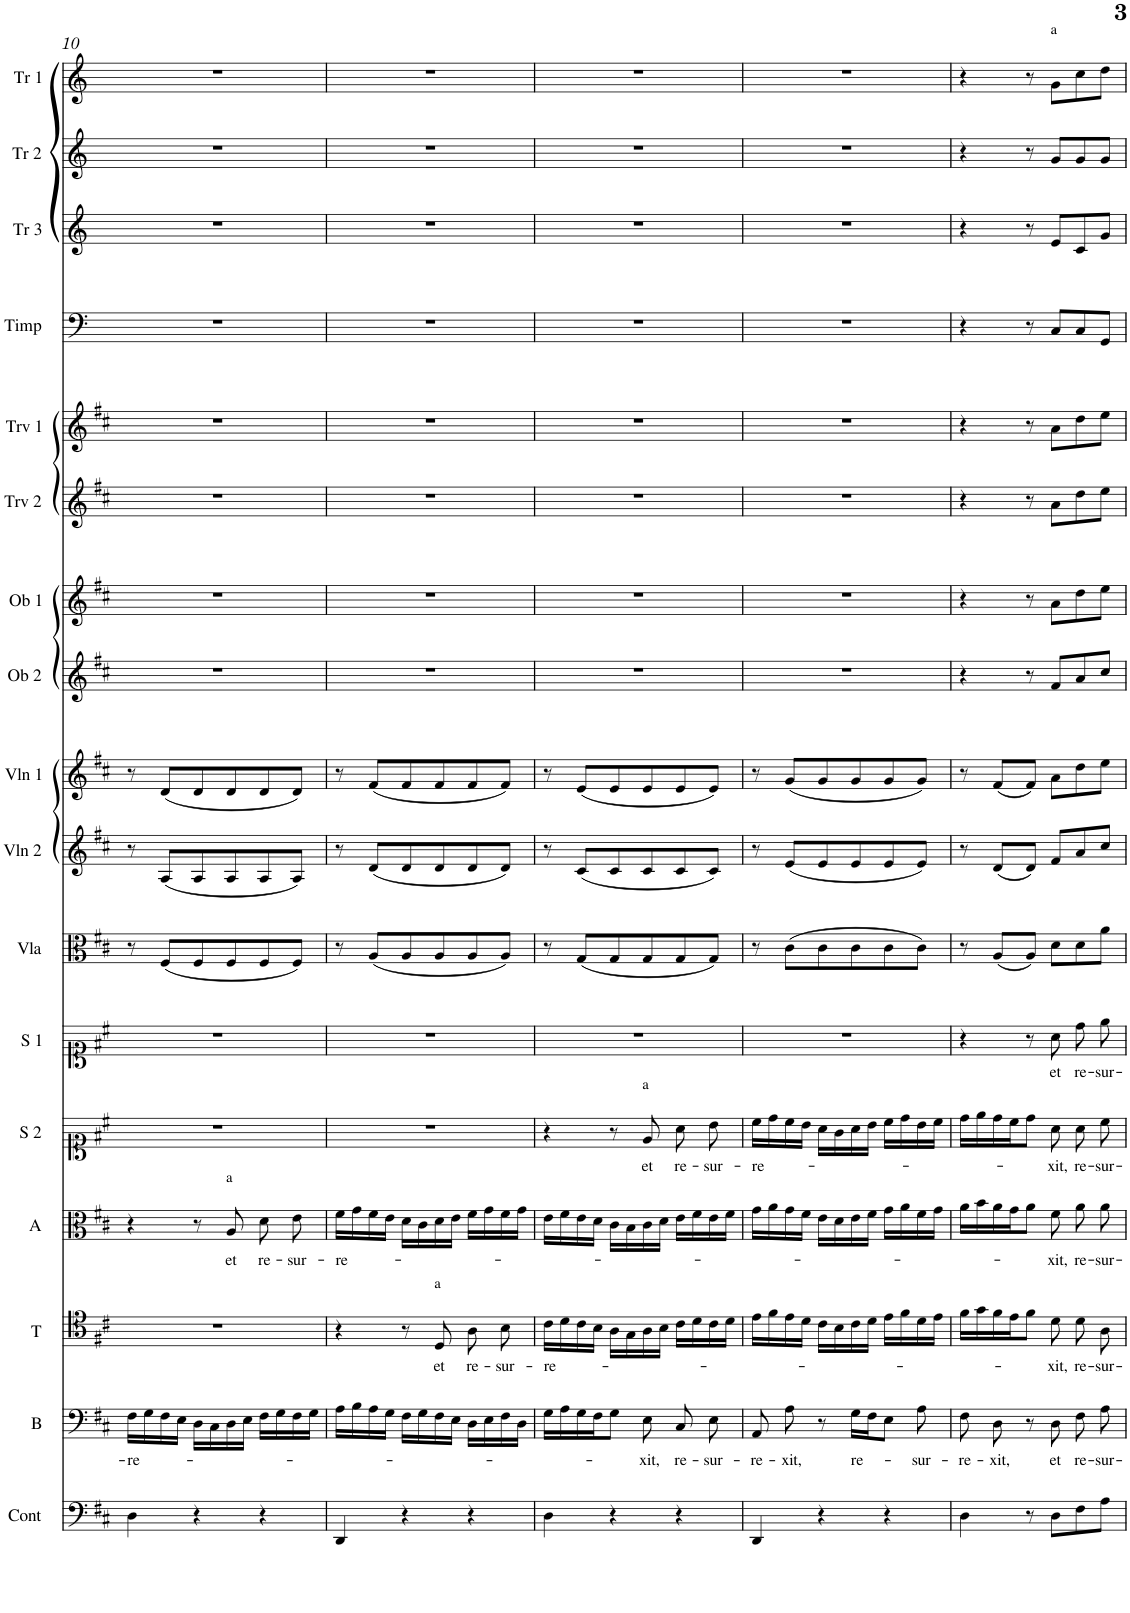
**kern	**kern	**text	**kern	**text	**kern	**text	**kern	**text	**kern	**text	**kern	**kern	**kern	**kern	**kern	**kern	**kern	**kern	**kern	**kern	**kern
*part17	*part16	*part16	*part15	*part15	*part14	*part14	*part13	*part13	*part12	*part12	*part11	*part10	*part9	*part8	*part7	*part6	*part5	*part4	*part3	*part2	*part1
*staff17	*staff16	*staff16	*staff15	*staff15	*staff14	*staff14	*staff13	*staff13	*staff12	*staff12	*staff11	*staff10	*staff9	*staff8	*staff7	*staff6	*staff5	*staff4	*staff3	*staff2	*staff1
*I"Continuo	*I"Bass	*	*I"Tenor	*	*I"Alto	*	*I"Soprano 2	*	*I"Soprano 1	*	*I"Viola	*I"Violin 2	*I"Violin 1	*I"Oboe 2	*I"Oboe 1	*I"Traverso 2	*I"Traverso 1	*I"Timpani	*I"Tromba 3	*I"Tromba 2	*I"Tromba 1
*I'Cont	*I'B	*	*I'T	*	*I'A	*	*I'S 2	*	*I'S 1	*	*I'Vla	*I'Vln 2	*I'Vln 1	*I'Ob 2	*I'Ob 1	*I'Trv 2	*I'Trv 1	*I'Timp	*I'Tr 3	*I'Tr 2	*I'Tr 1
!!LO:PB:g=z
*clefF4	*clefF4	*	*clefC4	*	*clefC3	*	*clefC1	*	*clefC1	*	*clefC3	*clefG2	*clefG2	*clefG2	*clefG2	*clefG2	*clefG2	*clefF4	*clefG2	*clefG2	*clefG2
*	*	*	*	*	*	*	*	*	*	*	*	*	*	*	*	*	*	*Trd-1c-2	*Trd-1c-2	*Trd-1c-2	*Trd-1c-2
*k[f#c#]	*k[f#c#]	*	*k[f#c#]	*	*k[f#c#]	*	*k[f#c#]	*	*k[f#c#]	*	*k[f#c#]	*k[f#c#]	*k[f#c#]	*k[f#c#]	*k[f#c#]	*k[f#c#]	*k[f#c#]	*k[]	*k[]	*k[]	*k[]
*M3/4	*M3/4	*	*M3/4	*	*M3/4	*	*M3/4	*	*M3/4	*	*M3/4	*M3/4	*M3/4	*M3/4	*M3/4	*M3/4	*M3/4	*M3/4	*M3/4	*M3/4	*M3/4
=10	=10	=10	=10	=10	=10	=10	=10	=10	=10	=10	=10	=10	=10	=10	=10	=10	=10	=10	=10	=10	=10
!	!	!LO:LY:b	!	!	!	!	!	!	!	!	!	!	!	!	!	!	!	!	!	!	!
4D\	16F#\LL	-re-	2.r	.	4r	.	2.r	.	2.r	.	8r	8r	8r	2.r	2.r	2.r	2.r	2.r	2.r	2.r	2.r
.	16G\	.	.	.	.	.	.	.	.	.	.	.	.	.	.	.	.	.	.	.	.
.	16F#\	.	.	.	.	.	.	.	.	.	(8F#/L	(8A/L	(8d/L	.	.	.	.	.	.	.	.
.	16E\JJ	.	.	.	.	.	.	.	.	.	.	.	.	.	.	.	.	.	.	.	.
4r	16D\LL	.	.	.	8r	.	.	.	.	.	8F#/	8A/	8d/	.	.	.	.	.	.	.	.
.	16C#\	.	.	.	.	.	.	.	.	.	.	.	.	.	.	.	.	.	.	.	.
!	!	!	!	!	!LO:TX:a:t=a	!	!	!	!	!	!	!	!	!	!	!	!	!	!	!	!
!	!	!	!	!	!	!LO:LY:b	!	!	!	!	!	!	!	!	!	!	!	!	!	!	!
.	16D\	.	.	.	8A/	et	.	.	.	.	8F#/	8A/	8d/	.	.	.	.	.	.	.	.
.	16E\JJ	.	.	.	.	.	.	.	.	.	.	.	.	.	.	.	.	.	.	.	.
!	!	!	!	!	!	!LO:LY:b	!	!	!	!	!	!	!	!	!	!	!	!	!	!	!
4r	16F#\LL	.	.	.	8d\	re-	.	.	.	.	8F#/	8A/	8d/	.	.	.	.	.	.	.	.
.	16G\	.	.	.	.	.	.	.	.	.	.	.	.	.	.	.	.	.	.	.	.
!	!	!	!	!	!	!LO:LY:b	!	!	!	!	!	!	!	!	!	!	!	!	!	!	!
.	16F#\	.	.	.	8e\	-sur-	.	.	.	.	8F#/J)	8A/J)	8d/J)	.	.	.	.	.	.	.	.
.	16G\JJ	.	.	.	.	.	.	.	.	.	.	.	.	.	.	.	.	.	.	.	.
=11	=11	=11	=11	=11	=11	=11	=11	=11	=11	=11	=11	=11	=11	=11	=11	=11	=11	=11	=11	=11	=11
!	!	!	!	!	!	!LO:LY:b	!	!	!	!	!	!	!	!	!	!	!	!	!	!	!
4DD/	16A\LL	.	4r	.	16f#\LL	-re-	2.r	.	2.r	.	8r	8r	8r	2.r	2.r	2.r	2.r	2.r	2.r	2.r	2.r
.	16B\	.	.	.	16g\	.	.	.	.	.	.	.	.	.	.	.	.	.	.	.	.
.	16A\	.	.	.	16f#\	.	.	.	.	.	(8A/L	(8d/L	(8f#/L	.	.	.	.	.	.	.	.
.	16G\JJ	.	.	.	16e\JJ	.	.	.	.	.	.	.	.	.	.	.	.	.	.	.	.
4r	16F#\LL	.	8r	.	16d\LL	.	.	.	.	.	8A/	8d/	8f#/	.	.	.	.	.	.	.	.
.	16G\	.	.	.	16c#\	.	.	.	.	.	.	.	.	.	.	.	.	.	.	.	.
!	!	!	!LO:TX:a:t=a	!	!	!	!	!	!	!	!	!	!	!	!	!	!	!	!	!	!
!	!	!	!	!LO:LY:b	!	!	!	!	!	!	!	!	!	!	!	!	!	!	!	!	!
.	16F#\	.	8D/	et	16d\	.	.	.	.	.	8A/	8d/	8f#/	.	.	.	.	.	.	.	.
.	16E\JJ	.	.	.	16e\JJ	.	.	.	.	.	.	.	.	.	.	.	.	.	.	.	.
!	!	!	!	!LO:LY:b	!	!	!	!	!	!	!	!	!	!	!	!	!	!	!	!	!
4r	16D\LL	.	8A\	re-	16f#\LL	.	.	.	.	.	8A/	8d/	8f#/	.	.	.	.	.	.	.	.
.	16E\	.	.	.	16g\	.	.	.	.	.	.	.	.	.	.	.	.	.	.	.	.
!	!	!	!	!LO:LY:b	!	!	!	!	!	!	!	!	!	!	!	!	!	!	!	!	!
.	16F#\	.	8B\	-sur-	16f#\	.	.	.	.	.	8A/J)	8d/J)	8f#/J)	.	.	.	.	.	.	.	.
.	16D\JJ	.	.	.	16g\JJ	.	.	.	.	.	.	.	.	.	.	.	.	.	.	.	.
=12	=12	=12	=12	=12	=12	=12	=12	=12	=12	=12	=12	=12	=12	=12	=12	=12	=12	=12	=12	=12	=12
!	!	!	!	!LO:LY:b	!	!	!	!	!	!	!	!	!	!	!	!	!	!	!	!	!
4D\	16G\LL	.	16c#\LL	-re-	16e\LL	.	4r	.	2.r	.	8r	8r	8r	2.r	2.r	2.r	2.r	2.r	2.r	2.r	2.r
.	16A\	.	16d\	.	16f#\	.	.	.	.	.	.	.	.	.	.	.	.	.	.	.	.
.	16G\	.	16c#\	.	16e\	.	.	.	.	.	(8G/L	(8c#/L	(8e/L	.	.	.	.	.	.	.	.
.	16F#\J	.	16B\JJ	.	16d\JJ	.	.	.	.	.	.	.	.	.	.	.	.	.	.	.	.
4r	8G\J	.	16A\LL	.	16c#\LL	.	8r	.	.	.	8G/	8c#/	8e/	.	.	.	.	.	.	.	.
.	.	.	16G\	.	16B\	.	.	.	.	.	.	.	.	.	.	.	.	.	.	.	.
!	!	!	!	!	!	!	!LO:TX:a:t=a	!	!	!	!	!	!	!	!	!	!	!	!	!	!
!	!	!LO:LY:b	!	!	!	!	!	!LO:LY:b	!	!	!	!	!	!	!	!	!	!	!	!	!
.	8E\	-xit,	16A\	.	16c#\	.	8e/	et	.	.	8G/	8c#/	8e/	.	.	.	.	.	.	.	.
.	.	.	16B\JJ	.	16d\JJ	.	.	.	.	.	.	.	.	.	.	.	.	.	.	.	.
!	!	!LO:LY:b	!	!	!	!	!	!LO:LY:b	!	!	!	!	!	!	!	!	!	!	!	!	!
4r	8C#/	re-	16c#\LL	.	16e\LL	.	8a\	re-	.	.	8G/	8c#/	8e/	.	.	.	.	.	.	.	.
.	.	.	16d\	.	16f#\	.	.	.	.	.	.	.	.	.	.	.	.	.	.	.	.
!	!	!LO:LY:b	!	!	!	!	!	!LO:LY:b	!	!	!	!	!	!	!	!	!	!	!	!	!
.	8E\	-sur-	16c#\	.	16e\	.	8b\	-sur-	.	.	8G/J)	8c#/J)	8e/J)	.	.	.	.	.	.	.	.
.	.	.	16d\JJ	.	16f#\JJ	.	.	.	.	.	.	.	.	.	.	.	.	.	.	.	.
=13	=13	=13	=13	=13	=13	=13	=13	=13	=13	=13	=13	=13	=13	=13	=13	=13	=13	=13	=13	=13	=13
!	!	!LO:LY:b	!	!	!	!	!	!LO:LY:b	!	!	!	!	!	!	!	!	!	!	!	!	!
4DD/	8AA/	-re-	16e\LL	.	16g\LL	.	16cc#\LL	-re-	2.r	.	8r	8r	8r	2.r	2.r	2.r	2.r	2.r	2.r	2.r	2.r
.	.	.	16f#\	.	16a\	.	16dd\	.	.	.	.	.	.	.	.	.	.	.	.	.	.
!	!	!LO:LY:b	!	!	!	!	!	!	!	!	!	!	!	!	!	!	!	!	!	!	!
.	8A\	-xit,	16e\	.	16g\	.	16cc#\	.	.	.	(8c#\L	(8e/L	(8g/L	.	.	.	.	.	.	.	.
.	.	.	16d\JJ	.	16f#\JJ	.	16b\JJ	.	.	.	.	.	.	.	.	.	.	.	.	.	.
4r	8r	.	16c#\LL	.	16e\LL	.	16a\LL	.	.	.	8c#\	8e/	8g/	.	.	.	.	.	.	.	.
.	.	.	16B\	.	16d\	.	16g\	.	.	.	.	.	.	.	.	.	.	.	.	.	.
!	!	!LO:LY:b	!	!	!	!	!	!	!	!	!	!	!	!	!	!	!	!	!	!	!
.	16G\LL	re-	16c#\	.	16e\	.	16a\	.	.	.	8c#\	8e/	8g/	.	.	.	.	.	.	.	.
.	16F#\J	.	16d\JJ	.	16f#\JJ	.	16b\JJ	.	.	.	.	.	.	.	.	.	.	.	.	.	.
4r	8E\J	.	16e\LL	.	16g\LL	.	16cc#\LL	.	.	.	8c#\	8e/	8g/	.	.	.	.	.	.	.	.
.	.	.	16f#\	.	16a\	.	16dd\	.	.	.	.	.	.	.	.	.	.	.	.	.	.
!	!	!LO:LY:b	!	!	!	!	!	!	!	!	!	!	!	!	!	!	!	!	!	!	!
.	8A\	-sur-	16d\	.	16f#\	.	16b\	.	.	.	8c#\J)	8e/J)	8g/J)	.	.	.	.	.	.	.	.
.	.	.	16e\JJ	.	16g\JJ	.	16cc#\JJ	.	.	.	.	.	.	.	.	.	.	.	.	.	.
=14	=14	=14	=14	=14	=14	=14	=14	=14	=14	=14	=14	=14	=14	=14	=14	=14	=14	=14	=14	=14	=14
!	!	!LO:LY:b	!	!	!	!	!	!	!	!	!	!	!	!	!	!	!	!	!	!	!
4D\	8F#\	-re-	16f#\LL	.	16a\LL	.	16dd\LL	.	4r	.	8r	8r	8r	4r	4r	4r	4r	4r	4r	4r	4r
.	.	.	16g\	.	16b\	.	16ee\	.	.	.	.	.	.	.	.	.	.	.	.	.	.
!	!	!LO:LY:b	!	!	!	!	!	!	!	!	!	!	!	!	!	!	!	!	!	!	!
.	8D\	-xit,	16f#\	.	16a\	.	16dd\	.	.	.	(8A/L	(8d/L	(8f#/L	.	.	.	.	.	.	.	.
.	.	.	16e\J	.	16g\J	.	16cc#\J	.	.	.	.	.	.	.	.	.	.	.	.	.	.
8r	8r	.	8f#\J	.	8a\J	.	8dd\J	.	8r	.	8A/J)	8d/J)	8f#/J)	8r	8r	8r	8r	8r	8r	8r	8r
!	!	!	!	!	!	!	!	!	!	!	!	!	!	!	!	!	!	!	!	!	!LO:TX:a:t=a
!	!	!LO:LY:b	!	!LO:LY:b	!	!LO:LY:b	!	!LO:LY:b	!	!LO:LY:b	!	!	!	!	!	!	!	!	!	!	!
8D\L	8D\	et	8d\	-xit,	8f#\	-xit,	8a\	-xit,	8a\	et	8d\L	8f#/L	8a\L	8f#/L	8a\L	8a\L	8a\L	8C/L	8e/L	8g/L	8g\L
!	!	!LO:LY:b	!	!LO:LY:b	!	!LO:LY:b	!	!LO:LY:b	!	!LO:LY:b	!	!	!	!	!	!	!	!	!	!	!
8F#\	8F#\	re-	8d\	re-	8a\	re-	8a\	re-	8dd\L	re-	8d\	8a/	8dd\	8a/	8dd\	8dd\	8dd\	8C/	8c/	8g/	8cc\
!	!	!LO:LY:b	!	!LO:LY:b	!	!LO:LY:b	!	!LO:LY:b	!	!LO:LY:b	!	!	!	!	!	!	!	!	!	!	!
8A\J	8A\	-sur-	8A\	-sur-	8a\	-sur-	8cc#\	-sur-	8ee\J	-sur-	8a\J	8cc#/J	8ee\J	8cc#/J	8ee\J	8ee\J	8ee\J	8GG/J	8g/J	8g/J	8dd\J
=	=	=	=	=	=	=	=	=	=	=	=	=	=	=	=	=	=	=	=	=	=
*-	*-	*-	*-	*-	*-	*-	*-	*-	*-	*-	*-	*-	*-	*-	*-	*-	*-	*-	*-	*-	*-
